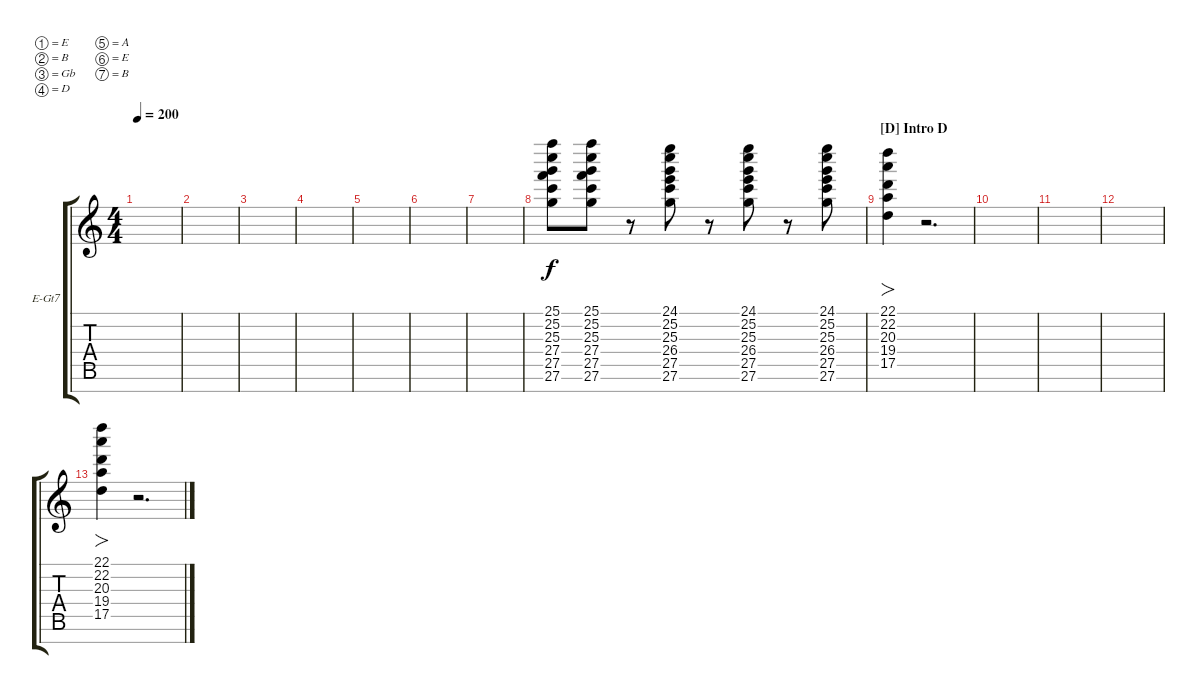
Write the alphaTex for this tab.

\defaultSystemsLayout 4
\bracketExtendMode groupsimilarinstruments
\firstSystemTrackNameOrientation horizontal
\otherSystemsTrackNameOrientation horizontal
\track ("Synth Pad" "E-Gt7") {instrument electricguitarclean}
\staff {score tabs}
\tuning (E4 B3 Gb3 D3 A2 E2 B1)
\ts (4 4)
\tempo 200
\clef g2
\scale
0.333333
\ks c
|
\scale
0.333333 |
\scale
0.333333 |
\scale
0.333333 |
\scale
0.333333 |
\scale
0.333333 |
\scale
0.333333 |
\scale
0.333333 (25.1 25.2 25.3 27.4 27.5 27.6).8 (25.1 25.2 25.3 27.4 27.5 27.6).8 r.8 (24.1 25.2 25.3 26.4 27.5 27.6).8 r.8 (24.1 25.2 25.3 26.4 27.5 27.6).8 r.8 (24.1 25.2 25.3 26.4 27.5 27.6).8 |
\section ("D" "Intro D")
\scale
0.333333 (22.1 22.2 20.3 19.4 17.5).4{fo dy f} r.2{d} |
\scale
0.333333 |
\scale
0.333333 |
\scale
0.333333 |
\scale
0.333333 (22.1 22.2 20.3 19.4 17.5).4{fo} r.2{d} |
\scale
0.333333 |
\scale
0.333333 |
\scale
0.333333
